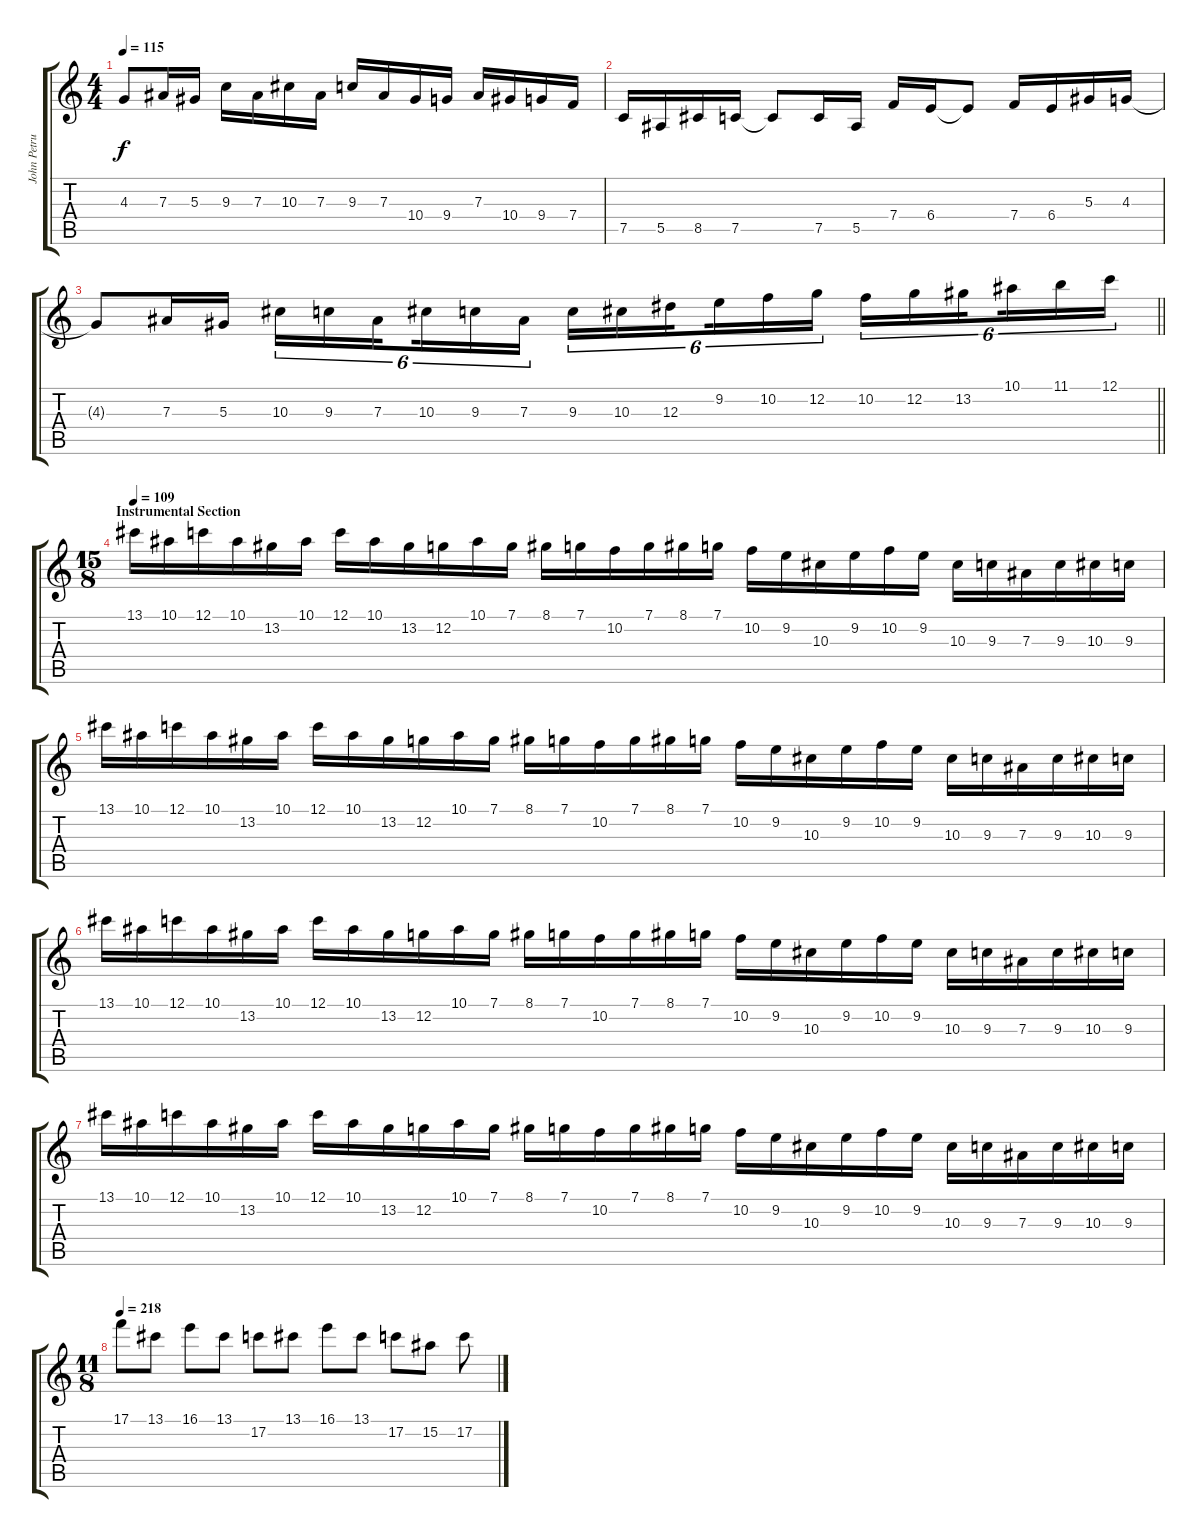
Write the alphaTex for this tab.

\track ("John Petrucci" "John Petru") {instrument distortionguitar}
\staff {score tabs}
\tuning (C4 G3 Eb3 Bb2 F2 C2) {hide}
\ts (4 4)
\tempo 115
\clef g2
\ks c
4.3{t}.8{dy f} 7.3.16 5.3.16 9.3.16 7.3.16 10.3.16 7.3.16 9.3.16 7.3.16 10.4.16 9.4.16 7.3.16 10.4.16 9.4.16 7.4.16 |
7.5.16 5.5.16 8.5.16 7.5.16 7.5{t}.8 7.5.16 5.5.16 7.4.16 6.4.16 6.4{t}.8 7.4.16 6.4.16 5.3.16 4.3.16 |
\barLineRight lightlight
4.3{t}.8 7.3.16 5.3.16 10.3.16{tu (6 4)} 9.3.16{tu (6 4)} 7.3.16{tu (6 4) beam splitsecondary} 10.3.16{tu (6 4)} 9.3.16{tu (6 4)} 7.3.16{tu (6 4)} 9.3.16{tu (6 4)} 10.3.16{tu (6 4)} 12.3.16{tu (6 4) beam splitsecondary} 9.2.16{tu (6 4)} 10.2.16{tu (6 4)} 12.2.16{tu (6 4)} 10.2.16{tu (6 4)} 12.2.16{tu (6 4)} 13.2.16{tu (6 4) beam splitsecondary} 10.1.16{tu (6 4)} 11.1.16{tu (6 4)} 12.1.16{tu (6 4)} |
\ts (15 8)
\section ("" "Instrumental Section")
\tempo 109
13.1.16{balance 4} 10.1.16 12.1.16 10.1.16 13.2.16 10.1.16 12.1.16 10.1.16 13.2.16 12.2.16 10.1.16 7.1.16 8.1.16 7.1.16 10.2.16 7.1.16 8.1.16 7.1.16 10.2.16 9.2.16 10.3.16 9.2.16 10.2.16 9.2.16 10.3.16 9.3.16 7.3.16 9.3.16 10.3.16 9.3.16 |
13.1.16 10.1.16 12.1.16 10.1.16 13.2.16 10.1.16 12.1.16 10.1.16 13.2.16 12.2.16 10.1.16 7.1.16 8.1.16 7.1.16 10.2.16 7.1.16 8.1.16 7.1.16 10.2.16 9.2.16 10.3.16 9.2.16 10.2.16 9.2.16 10.3.16 9.3.16 7.3.16 9.3.16 10.3.16 9.3.16 |
13.1.16 10.1.16 12.1.16 10.1.16 13.2.16 10.1.16 12.1.16 10.1.16 13.2.16 12.2.16 10.1.16 7.1.16 8.1.16 7.1.16 10.2.16 7.1.16 8.1.16 7.1.16 10.2.16 9.2.16 10.3.16 9.2.16 10.2.16 9.2.16 10.3.16 9.3.16 7.3.16 9.3.16 10.3.16 9.3.16 |
13.1.16 10.1.16 12.1.16 10.1.16 13.2.16 10.1.16 12.1.16 10.1.16 13.2.16 12.2.16 10.1.16 7.1.16 8.1.16 7.1.16 10.2.16 7.1.16 8.1.16 7.1.16 10.2.16 9.2.16 10.3.16 9.2.16 10.2.16 9.2.16 10.3.16 9.3.16 7.3.16 9.3.16 10.3.16 9.3.16 |
\ts (11 8)
\tempo 218
17.1.8 13.1.8 16.1.8 13.1.8 17.2.8 13.1.8 16.1.8 13.1.8 17.2.8 15.2.8 17.2.8
